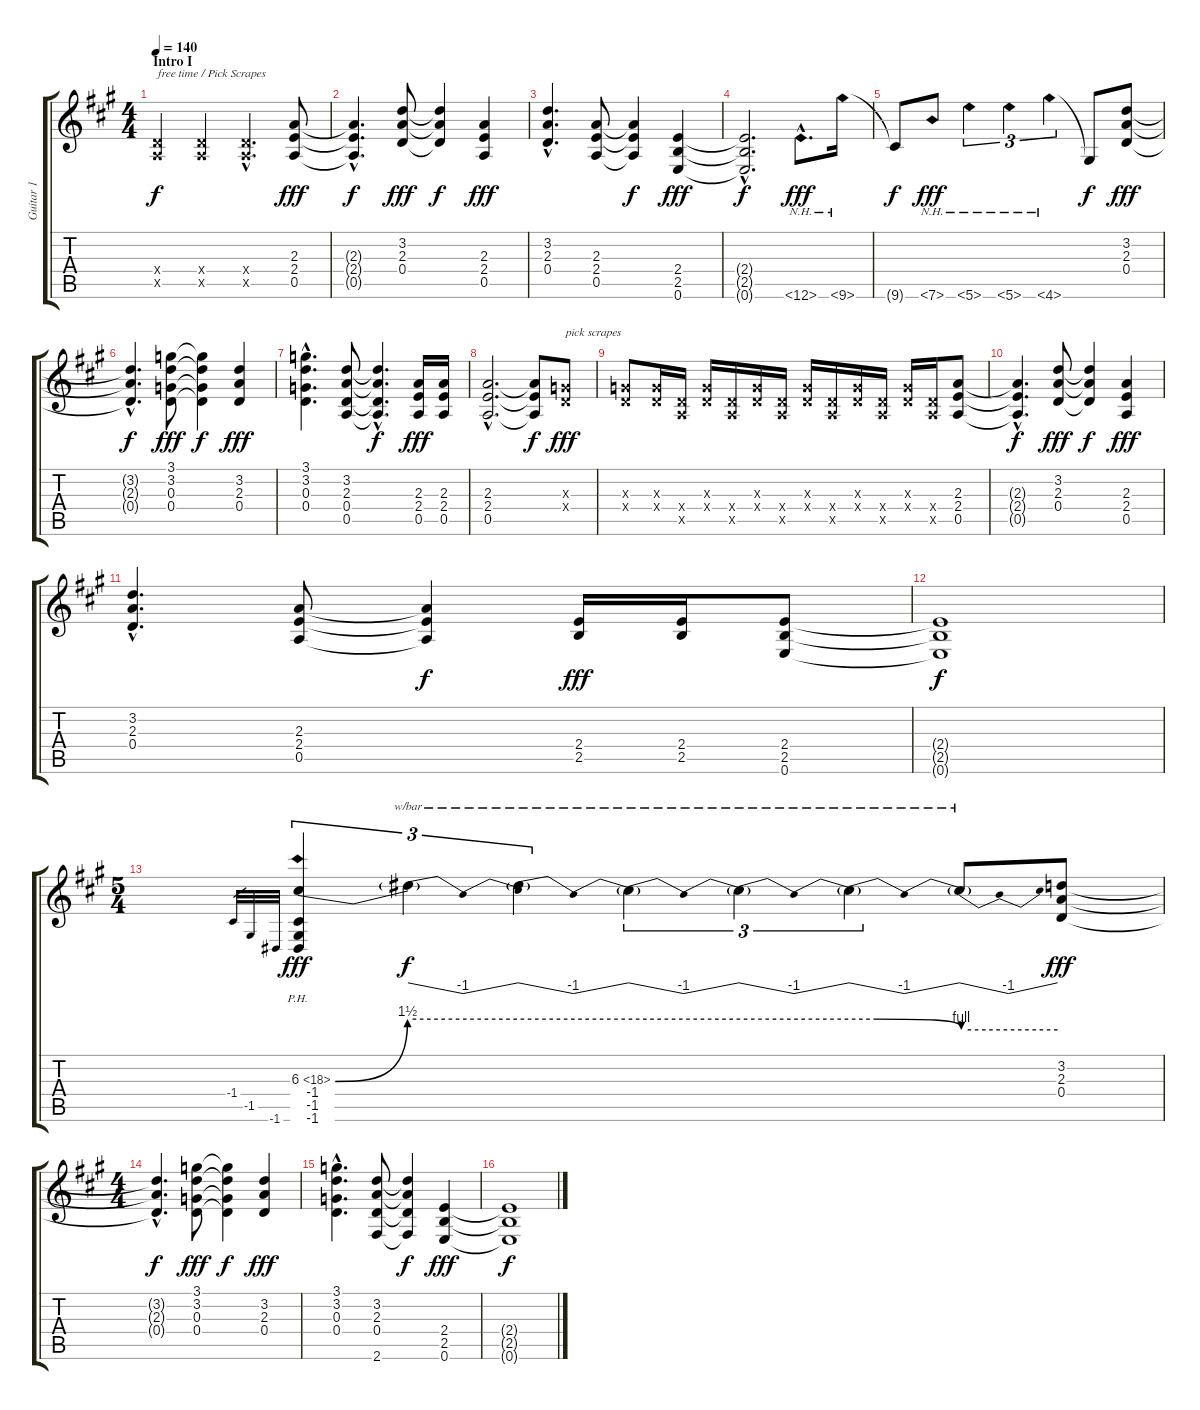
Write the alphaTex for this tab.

\track ("Guitar 1" "Guitar 1") {instrument distortionguitar}
\staff {score tabs}
\tuning (E4 B3 G3 D3 A2 E2) {hide}
\ts (4 4)
\section ("" "Intro I")
\tempo 140
\clef g2
\ks a
(0.4{x} 0.5{x}).4{txt "free time / Pick Scrapes" dy f instrument distortionguitar} (0.4{x} 0.5{x}).4 (0.4{hac x} 0.5{hac x}).4{d} (2.3 2.4 0.5).8{dy fff} |
(2.3{hac t} 2.4{hac t} 0.5{hac t}).4{d dy f} (3.2 2.3 0.4).8{dy fff} (3.2{t} 2.3{t} 0.4{t}).4{dy f} (2.3 2.4 0.5).4{dy fff} |
(3.2{hac} 2.3{hac} 0.4{hac}).4{d} (2.3 2.4 0.5).8 (2.3{t} 2.4{t} 0.5{t}).4{dy f} (2.4 2.5 0.6).4{dy fff} |
(2.4{hac t} 2.5{hac t} 0.6{hac t}).2{d dy f} 12.6{nh hac}.8{d dy fff} 9.6{nh}.16 |
9.6{t}.8{dy f} 7.6{nh}.8{dy fff} 5.6{nh}.4{tu (3 2)} 5.6{nh}.4{tu (3 2)} 4.6{nh}.4{tu (3 2)} 4.6{t}.8{dy f} (3.2 2.3 0.4).8{dy fff} |
(3.2{hac t} 2.3{hac t} 0.4{hac t}).4{d dy f} (3.1 3.2 0.3 0.4).8{dy fff} (3.1{t} 3.2{t} 0.3{t} 0.4{t}).4{dy f} (3.2 2.3 0.4).4{dy fff} |
(3.1{hac} 3.2{hac} 0.3{hac} 0.4{hac}).4{d} (3.2 2.3 0.4 0.5).8 (3.2{hac t} 2.3{hac t} 0.4{hac t} 0.5{hac t}).4{d dy f} (2.3 2.4 0.5).16{dy fff} (2.3 2.4 0.5).16 |
(2.3{hac} 2.4{hac} 0.5{hac}).2{d} (2.3{t} 2.4{t} 0.5{t}).8{dy f} (0.3{x} 0.4{x}).8{txt "pick scrapes" dy fff} |
(0.3{x} 0.4{x}).8 (0.3{x} 0.4{x}).16 (0.4{x} 0.5{x}).16 (0.3{x} 0.4{x}).16 (0.4{x} 0.5{x}).16 (0.3{x} 0.4{x}).16 (0.4{x} 0.5{x}).16 (0.3{x} 0.4{x}).16 (0.4{x} 0.5{x}).16 (0.3{x} 0.4{x}).16 (0.4{x} 0.5{x}).16 (0.3{x} 0.4{x}).16 (0.4{x} 0.5{x}).16 (2.3 2.4 0.5).8 |
(2.3{hac t} 2.4{hac t} 0.5{hac t}).4{d dy f} (3.2 2.3 0.4).8{dy fff} (3.2{t} 2.3{t} 0.4{t}).4{dy f} (2.3 2.4 0.5).4{dy fff} |
(3.2{hac} 2.3{hac} 0.4{hac}).4{d} (2.3 2.4 0.5).8 (2.3{t} 2.4{t} 0.5{t}).4{dy f} (2.4 2.5).16{dy fff} (2.4 2.5).16 (2.4 2.5 0.6).8 |
(2.4{t} 2.5{t} 0.6{t}).1{dy f} |
\ts (5 4)
-1.4.32{gr} -1.5.32{gr} -1.6.32{gr} (6.3{be (custom 0 0 6 6 45 6 52 4 60 4) ph 12} -1.4 -1.5 -1.6).4{tu (3 2) dy fff} 6.3{t}.4{tu (3 2) tbe (dip default 0 0 30 -4 60 0) dy f} 6.3{t}.4{tu (3 2) tbe (dip default 0 0 30 -4 60 0)} 6.3{t}.4{tu (3 2) tbe (dip default 0 0 30 -4 60 0)} 6.3{t}.4{tu (3 2) tbe (dip default 0 0 30 -4 60 0)} 6.3{t}.4{tu (3 2) tbe (dip default 0 0 30 -4 60 0)} 6.3{t}.8{tbe (dip default 0 0 30 -4 60 0)} (3.2 2.3 0.4).8{dy fff} |
\ts (4 4)
(3.2{hac t} 2.3{hac t} 0.4{hac t}).4{d dy f} (3.1 3.2 0.3 0.4).8{dy fff} (3.1{t} 3.2{t} 0.3{t} 0.4{t}).4{dy f} (3.2 2.3 0.4).4{dy fff} |
(3.1{hac} 3.2{hac} 0.3{hac} 0.4{hac}).4{d} (3.2 2.3 0.4 2.6).8 (3.2{t} 2.3{t} 0.4{t} 2.6{t}).4{dy f} (2.4 2.5 0.6).4{dy fff} |
(2.4{t} 2.5{t} 0.6{t}).1{dy f}
